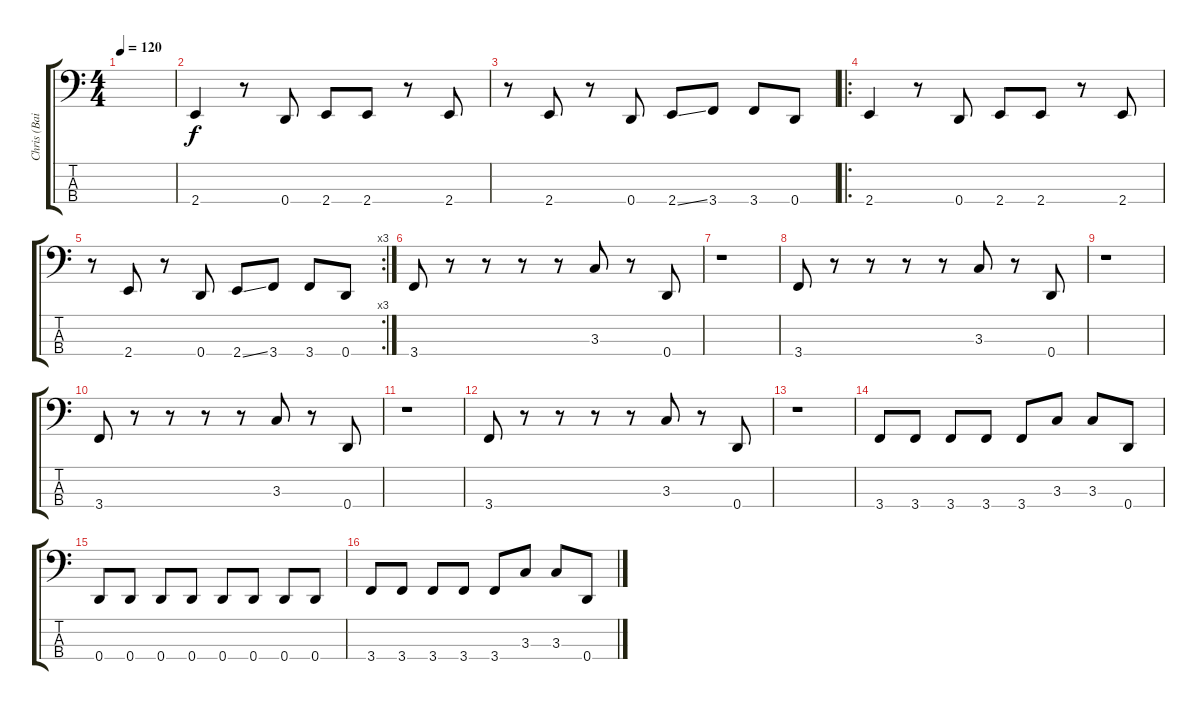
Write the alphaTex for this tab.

\track ("Chris (Baixo)" "Chris (Bai") {instrument electricbasspick}
\staff {score tabs}
\tuning (G2 D2 A1 D1) {hide}
\ts (4 4)
\tempo 120
\clef f4
\ks c
|
2.4.4 r.8 0.4.8 2.4.8 2.4.8 r.8 2.4.8 |
r.8 2.4.8 r.8 0.4.8 2.4{ss}.8 3.4.8 3.4.8 0.4.8 |
\ro
2.4.4 r.8 0.4.8 2.4.8 2.4.8 r.8 2.4.8 |
\rc 3
r.8 2.4.8 r.8 0.4.8 2.4{ss}.8 3.4.8 3.4.8 0.4.8 |
3.4.8 r.8 r.8 r.8 r.8 3.3.8 r.8 0.4.8 |
r.1 |
3.4.8 r.8 r.8 r.8 r.8 3.3.8 r.8 0.4.8 |
r.1 |
3.4.8 r.8 r.8 r.8 r.8 3.3.8 r.8 0.4.8 |
r.1 |
3.4.8 r.8 r.8 r.8 r.8 3.3.8 r.8 0.4.8 |
r.1 |
3.4.8 3.4.8 3.4.8 3.4.8 3.4.8 3.3.8 3.3.8 0.4.8 |
0.4.8 0.4.8 0.4.8 0.4.8 0.4.8 0.4.8 0.4.8 0.4.8 |
3.4.8 3.4.8 3.4.8 3.4.8 3.4.8 3.3.8 3.3.8 0.4.8
